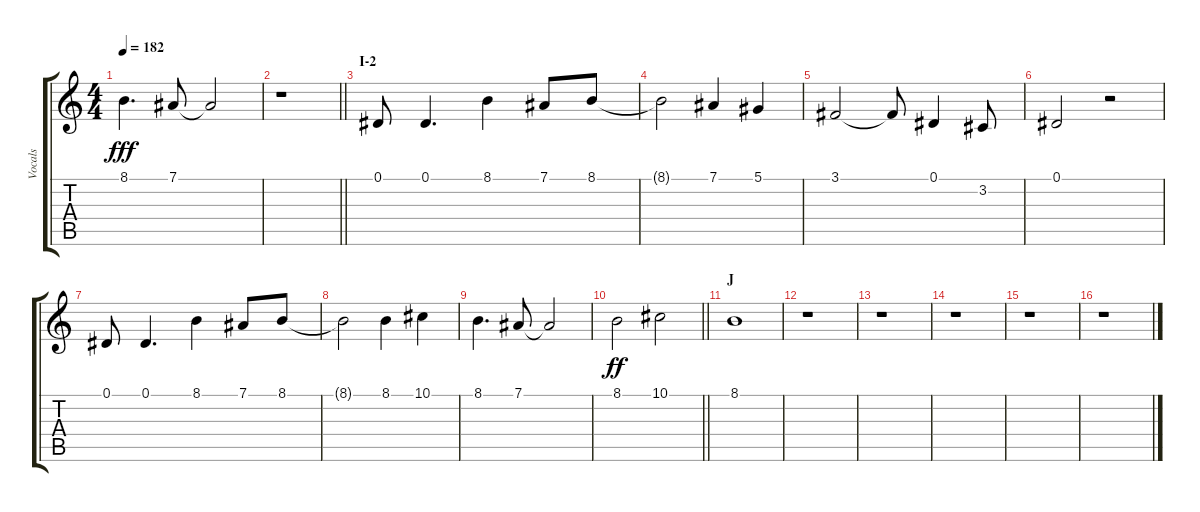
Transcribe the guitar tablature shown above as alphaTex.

\track ("Vocals" "Vocals") {instrument voiceoohs}
\staff {score tabs}
\tuning (Eb4 Bb3 Gb3 Db3 Ab2 Eb2) {hide}
\ts (4 4)
\tempo 182
\clef g2
\ks c
8.1.4{d dy fff} 7.1.8 7.1{t}.2 |
\barLineRight lightlight
r.1 |
\section ("" "I-2")
0.1.8 0.1.4{d} 8.1.4 7.1.8 8.1.8 |
8.1{t}.2 7.1.4 5.1.4 |
3.1.2 3.1{t}.8 0.1.4 3.2.8 |
0.1.2 r.2 |
0.1.8 0.1.4{d} 8.1.4 7.1.8 8.1.8 |
8.1{t}.2 8.1.4 10.1.4 |
8.1.4{d} 7.1.8 7.1{t}.2 |
\barLineRight lightlight
8.1.2{dy ff} 10.1.2 |
\section ("" "J")
8.1.1 |
r.1 |
r.1 |
r.1 |
r.1 |
r.1
